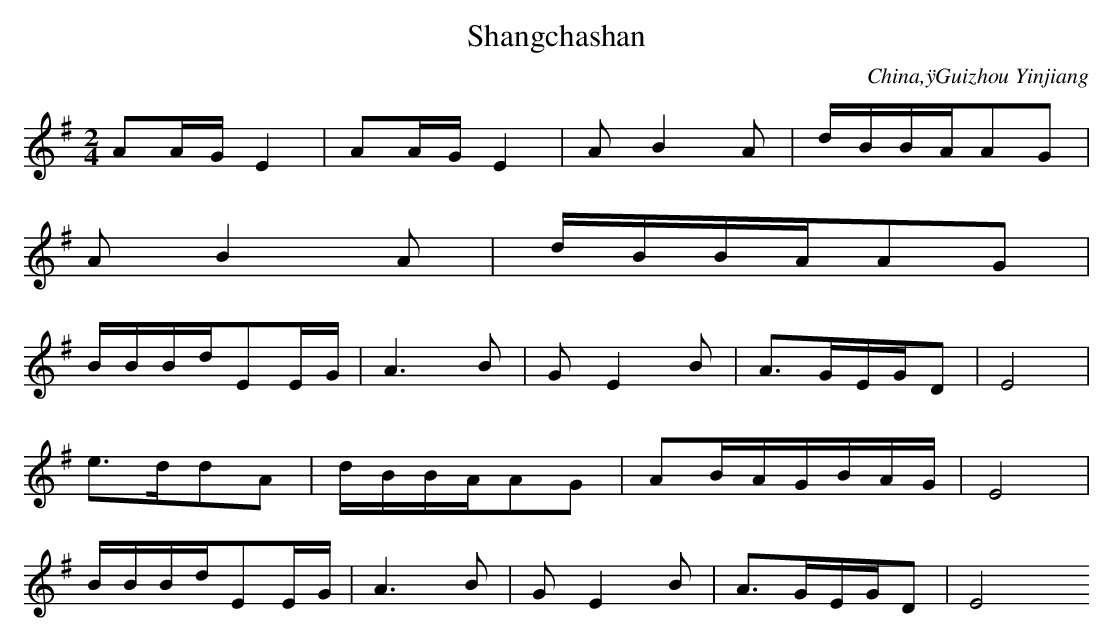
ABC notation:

X:1
T: Shangchashan
O: China,ÿGuizhou Yinjiang
M: 2/4
L: 1/16
K: G
A2AGE4 | A2AGE4 | A2B4A2 | dBBAA2G2 |
A2B4A2 | dBBAA2G2 |
BBBdE2EG | A6B2 | G2E4B2 | A3GEGD2 | E8 |
e3dd2A2 | dBBAA2G2 | A2BAGBAG | E8 |
BBBdE2EG | A6B2 | G2E4B2 | A3GEGD2 | E8
